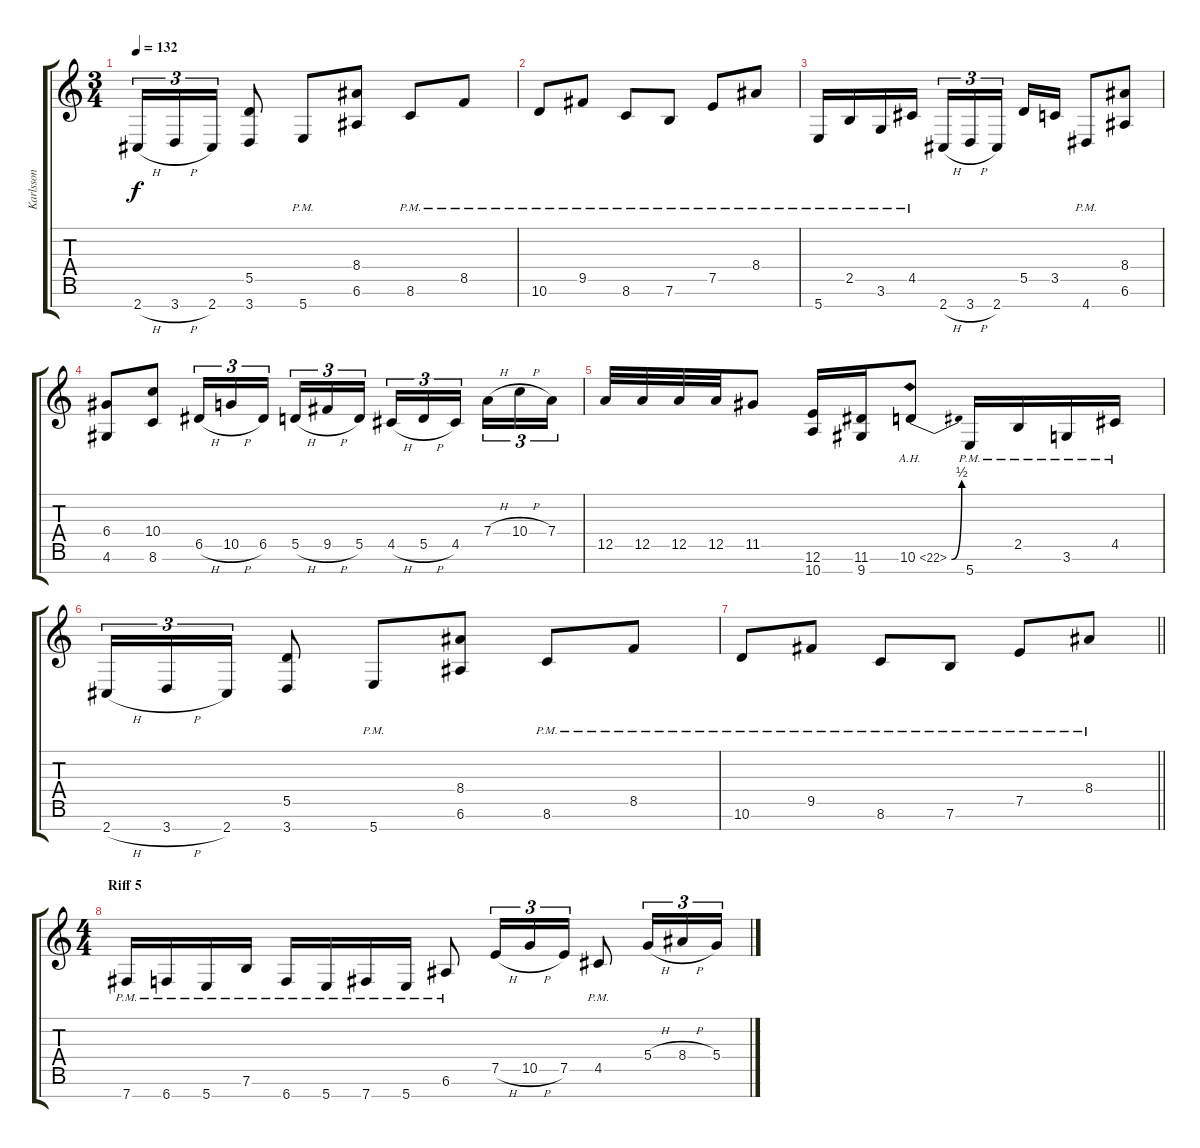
\track ("Karlsson" "Karlsson") {instrument distortionguitar}
\staff {score tabs}
\tuning (E4 B3 G3 D3 A2 E2 B1) {hide}
\ts (3 4)
\tempo 132
\clef g2
\ks c
2.7{h}.16{tu (3 2) dy f} 3.7{h}.16{tu (3 2)} 2.7.16{tu (3 2)} (5.5 3.7).8 5.7{pm}.8 (8.4 6.6).8 8.6{pm}.8 8.5{pm}.8 |
10.6{pm}.8 9.5{pm}.8 8.6{pm}.8 7.6{pm}.8 7.5{pm}.8 8.4{pm}.8 |
5.7{pm}.16 2.5{pm}.16 3.6{pm}.16 4.5{pm}.16 2.7{h}.16{tu (3 2)} 3.7{h}.16{tu (3 2)} 2.7.16{tu (3 2) beam splitsecondary} 5.5.16 3.5.16 4.7{pm}.8 (8.4 6.6).8 |
(6.4 4.6).8 (10.4 8.6).8 6.5{h}.16{tu (3 2)} 10.5{h}.16{tu (3 2)} 6.5.16{tu (3 2) beam splitsecondary} 5.5{h}.16{tu (3 2)} 9.5{h}.16{tu (3 2)} 5.5.16{tu (3 2)} 4.5{h}.16{tu (3 2)} 5.5{h}.16{tu (3 2)} 4.5.16{tu (3 2) beam splitsecondary} 7.4{h}.16{tu (3 2)} 10.4{h}.16{tu (3 2)} 7.4.16{tu (3 2)} |
12.5.32 12.5.32 12.5.32 12.5.32 11.5.8 (12.6 10.7).16 (11.6 9.7).16 10.6{be (bend 0 0 60 2) ah 12}.8 5.7{pm}.16 2.5{pm}.16 3.6{pm}.16 4.5{pm}.16 |
2.7{h}.16{tu (3 2)} 3.7{h}.16{tu (3 2)} 2.7.16{tu (3 2)} (5.5 3.7).8 5.7{pm}.8 (8.4 6.6).8 8.6{pm}.8 8.5{pm}.8 |
\barLineRight lightlight
10.6{pm}.8 9.5{pm}.8 8.6{pm}.8 7.6{pm}.8 7.5{pm}.8 8.4{pm}.8 |
\ts (4 4)
\section ("" "Riff 5")
7.7{pm}.16 6.7{pm}.16 5.7{pm}.16 7.6{pm}.16 6.7{pm}.16 5.7{pm}.16 7.7{pm}.16 5.7{pm}.16 6.6{pm}.8 7.5{h}.16{tu (3 2)} 10.5{h}.16{tu (3 2)} 7.5.16{tu (3 2)} 4.5{pm}.8 5.4{h}.16{tu (3 2)} 8.4{h}.16{tu (3 2)} 5.4.16{tu (3 2)}
